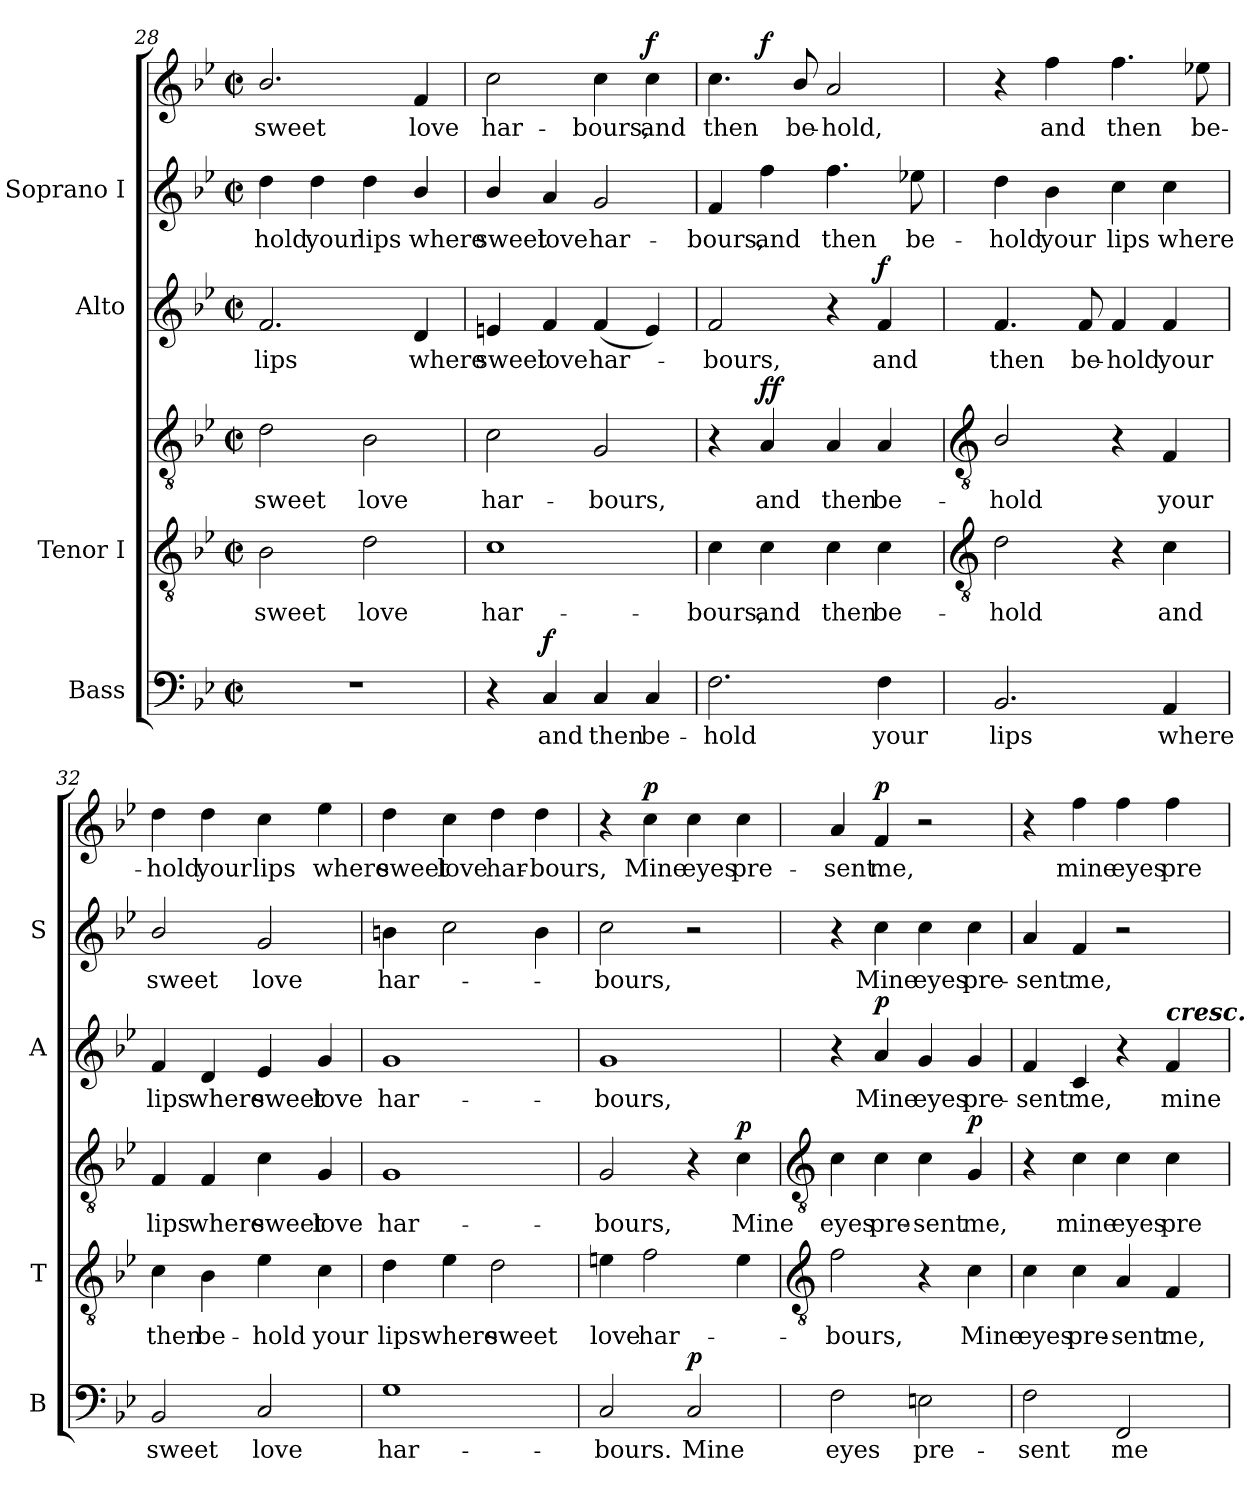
**kern	**text	**dynam	**kern	**text	**kern	**text	**dynam	**kern	**text	**dynam	**kern	**text	**kern	**text	**dynam
*part4	*part4	*part4	*part3	*part3	*part3	*part3	*part3	*part2	*part2	*part2	*part1	*part1	*part1	*part1	*part1
*staff6	*staff6	*staff6	*staff5	*staff5	*staff4	*staff4	*staff4/5	*staff3	*staff3	*staff3	*staff2	*staff2	*staff1	*staff1	*staff1/2
*I"Bass	*	*	*I"Tenor I	*	*	*	*	*I"Alto	*	*	*I"Soprano I	*	*	*	*
*I'B	*	*	*I'T	*	*	*	*	*I'A	*	*	*I'S	*	*	*	*
*clefF4	*	*	*clefGv2	*	*clefGv2	*	*	*clefG2	*	*	*clefG2	*	*clefG2	*	*
*k[b-e-]	*	*	*k[b-e-]	*	*k[b-e-]	*	*	*k[b-e-]	*	*	*k[b-e-]	*	*k[b-e-]	*	*
*B-:	*	*	*B-:	*	*B-:	*	*	*B-:	*	*	*B-:	*	*B-:	*	*
*M2/2	*	*	*M2/2	*	*M2/2	*	*	*M2/2	*	*	*M2/2	*	*M2/2	*	*
*met(c|)	*	*	*met(c|)	*	*met(c|)	*	*	*met(c|)	*	*	*met(c|)	*	*met(c|)	*	*
=28	=28	=28	=28	=28	=28	=28	=28	=28	=28	=28	=28	=28	=28	=28	=28
!	!	!	!	!LO:LY:b	!	!LO:LY:b	!	!	!LO:LY:b	!	!	!LO:LY:b	!	!LO:LY:b	!
1r	.	.	2B-	sweet	2d	sweet	.	2.f	lips	.	4dd	hold	2.b-/	-sweet	.
!	!	!	!	!	!	!	!	!	!	!	!	!LO:LY:b	!	!	!
.	.	.	.	.	.	.	.	.	.	.	4dd	your	.	.	.
!	!	!	!	!LO:LY:b	!	!LO:LY:b	!	!	!	!	!	!LO:LY:b	!	!	!
.	.	.	2d	love	2B-	love	.	.	.	.	4dd	lips	.	.	.
!	!	!	!	!	!	!	!	!	!LO:LY:b	!	!	!LO:LY:b	!	!LO:LY:b	!
.	.	.	.	.	.	.	.	4d	where	.	4b-/	where	4f	love	.
=29	=29	=29	=29	=29	=29	=29	=29	=29	=29	=29	=29	=29	=29	=29	=29
!	!	!	!	!LO:LY:b	!	!LO:LY:b	!	!	!LO:LY:b	!	!	!LO:LY:b	!	!LO:LY:b	!
4r	.	.	1c	har-	2c	har-	.	4en	sweet	.	4b-/	sweet	2cc	har-	.
!	!LO:LY:b	!LO:DY:b	!	!	!	!	!	!	!LO:LY:b	!	!	!LO:LY:b	!	!	!
4C	and	f	.	.	.	.	.	4f	love	.	4a	love	.	.	.
!	!LO:LY:b	!	!	!	!	!LO:LY:b	!	!	!LO:LY:b	!	!	!LO:LY:b	!	!LO:LY:b	!
4C	then	.	.	.	2G	-bours,	.	(<4f	har-	.	2g	har-	4cc	-bours,	.
!	!LO:LY:b	!	!	!	!	!	!	!	!	!	!	!	!	!LO:LY:b	!LO:DY:b
4C	be-	.	.	.	.	.	.	4e)	.	.	.	.	4cc	and	f
=30	=30	=30	=30	=30	=30	=30	=30	=30	=30	=30	=30	=30	=30	=30	=30
!	!LO:LY:b	!	!	!LO:LY:b	!	!	!	!	!LO:LY:b	!	!	!LO:LY:b	!	!LO:LY:b	!
2.F	-hold	.	4c	-bours,	4r	.	.	2f	bours,	.	4f	bours,	4.cc	-then	.
!	!	!	!	!LO:LY:b	!	!LO:LY:b	!LO:DY:b=2	!	!	!	!	!LO:LY:b	!	!	!
!	!	!	!	!	!	!	!LO:DY:n=1:b	!	!	!	!	!	!	!	!LO:DY:b=2
.	.	.	4c	and	4A	-and	f f	.	.	.	4ff	and	.	.	f
!	!	!	!	!	!	!	!	!	!	!	!	!	!	!LO:LY:b	!
.	.	.	.	.	.	.	.	.	.	.	.	.	8b-/	be-	.
!	!	!	!	!LO:LY:b	!	!LO:LY:b	!	!	!	!	!	!LO:LY:b	!	!LO:LY:b	!
.	.	.	4c	then	4A	then	.	4r	.	.	4.ff	then	2a	-hold,	.
!	!LO:LY:b	!	!	!LO:LY:b	!	!LO:LY:b	!	!	!LO:LY:b	!LO:DY:b	!	!	!	!	!
4F	your	.	4c	be-	4A	be-	.	4f	and	f	.	.	.	.	.
!	!	!	!	!	!	!	!	!	!	!	!	!LO:LY:b	!	!	!
.	.	.	.	.	.	.	.	.	.	.	8ee-X	be-	.	.	.
!!LO:LB:g=z
=31	=31	=31	=31	=31	=31	=31	=31	=31	=31	=31	=31	=31	=31	=31	=31
*	*	*	*clefGv2	*	*clefGv2	*	*	*	*	*	*	*	*	*	*
!	!LO:LY:b	!	!	!LO:LY:b	!	!LO:LY:b	!	!	!LO:LY:b	!	!	!LO:LY:b	!	!	!
2.BB-	lips	.	2d	hold	2B-/	-hold	.	4.f	then	.	4dd	-hold	4r	.	.
!	!	!	!	!	!	!	!	!	!	!	!	!LO:LY:b	!	!LO:LY:b	!
.	.	.	.	.	.	.	.	.	.	.	4b-	your	4ff	-and	.
!	!	!	!	!	!	!	!	!	!LO:LY:b	!	!	!	!	!	!
.	.	.	.	.	.	.	.	8f	be-	.	.	.	.	.	.
!	!	!	!	!	!	!	!	!	!LO:LY:b	!	!	!LO:LY:b	!	!LO:LY:b	!
.	.	.	4r	.	4r	.	.	4f	-hold	.	4cc	lips	4.ff	then	.
!	!LO:LY:b	!	!	!LO:LY:b	!	!LO:LY:b	!	!	!LO:LY:b	!	!	!LO:LY:b	!	!	!
4AA	where	.	4c	and	4F	your	.	4f	your	.	4cc	where	.	.	.
!	!	!	!	!	!	!	!	!	!	!	!	!	!	!LO:LY:b	!
.	.	.	.	.	.	.	.	.	.	.	.	.	8ee-X	be-	.
=32	=32	=32	=32	=32	=32	=32	=32	=32	=32	=32	=32	=32	=32	=32	=32
!	!LO:LY:b	!	!	!LO:LY:b	!	!LO:LY:b	!	!	!LO:LY:b	!	!	!LO:LY:b	!	!LO:LY:b	!
2BB-	sweet	.	4c	then	4F	lips	.	4f	lips	.	2b-/	sweet	4dd	hold	.
!	!	!	!	!LO:LY:b	!	!LO:LY:b	!	!	!LO:LY:b	!	!	!	!	!LO:LY:b	!
.	.	.	4B-	be-	4F	where	.	4d	where	.	.	.	4dd	your	.
!	!LO:LY:b	!	!	!LO:LY:b	!	!LO:LY:b	!	!	!LO:LY:b	!	!	!LO:LY:b	!	!LO:LY:b	!
2C	love	.	4e-	-hold	4c	sweet	.	4e-	sweet	.	2g	love	4cc	lips	.
!	!	!	!	!LO:LY:b	!	!LO:LY:b	!	!	!LO:LY:b	!	!	!	!	!LO:LY:b	!
.	.	.	4c	your	4G	love	.	4g	love	.	.	.	4ee-	where	.
=33	=33	=33	=33	=33	=33	=33	=33	=33	=33	=33	=33	=33	=33	=33	=33
!	!LO:LY:b	!	!	!LO:LY:b	!	!LO:LY:b	!	!	!LO:LY:b	!	!	!LO:LY:b	!	!LO:LY:b	!
1G	har-	.	4d	-lips	1G	har-	.	1g	har-	.	4bn	har-	4dd	sweet	.
!	!	!	!	!LO:LY:b	!	!	!	!	!	!	!	!	!	!LO:LY:b	!
.	.	.	4e-	where	.	.	.	.	.	.	2cc	.	4cc	love	.
!	!	!	!	!LO:LY:b	!	!	!	!	!	!	!	!	!	!LO:LY:b	!
.	.	.	2d	sweet	.	.	.	.	.	.	.	.	4dd	har-	.
!	!	!	!	!	!	!	!	!	!	!	!	!	!	!LO:LY:b	!
.	.	.	.	.	.	.	.	.	.	.	4b	.	4dd	-bours,	.
=34	=34	=34	=34	=34	=34	=34	=34	=34	=34	=34	=34	=34	=34	=34	=34
!	!LO:LY:b	!	!	!LO:LY:b	!	!LO:LY:b	!	!	!LO:LY:b	!	!	!LO:LY:b	!	!	!
2C	-bours.	.	4en	love	2G	bours,	.	1g	-bours,	.	2cc	-bours,	4r	.	.
!	!	!	!	!LO:LY:b	!	!	!	!	!	!	!	!	!	!LO:LY:b	!LO:DY:b
.	.	.	2f	har-	.	.	.	.	.	.	.	.	4cc	Mine	p
!	!LO:LY:b	!LO:DY:b	!	!	!	!	!	!	!	!	!	!	!	!LO:LY:b	!
2C	Mine	p	.	.	4r	.	.	.	.	.	2r	.	4cc	eyes	.
!	!	!	!	!	!	!LO:LY:b	!LO:DY:b	!	!	!	!	!	!	!LO:LY:b	!
.	.	.	4e	.	4c	Mine	p	.	.	.	.	.	4cc	pre-	.
!!LO:LB:g=z
=35	=35	=35	=35	=35	=35	=35	=35	=35	=35	=35	=35	=35	=35	=35	=35
*	*	*	*clefGv2	*	*clefGv2	*	*	*	*	*	*	*	*	*	*
!	!LO:LY:b	!	!	!LO:LY:b	!	!LO:LY:b	!	!	!	!	!	!	!	!LO:LY:b	!
2F	eyes	.	2f	bours,	4c	eyes	.	4r	.	.	4r	.	4a	sent	.
!	!	!	!	!	!	!LO:LY:b	!	!	!LO:LY:b	!LO:DY:b	!	!LO:LY:b	!	!LO:LY:b	!LO:DY:b=2
.	.	.	.	.	4c	pre-	.	4a	Mine	p	4cc	Mine	4f	me,	p
!	!LO:LY:b	!	!	!	!	!LO:LY:b	!	!	!LO:LY:b	!	!	!LO:LY:b	!	!	!
2En	pre-	.	4r	.	4c	-sent	.	4g	eyes	.	4cc	eyes	2r	.	.
!	!	!	!	!LO:LY:b	!	!LO:LY:b	!LO:DY:b=2	!	!LO:LY:b	!	!	!LO:LY:b	!	!	!
.	.	.	4c	Mine	4G	me,	p	4g	pre-	.	4cc	pre-	.	.	.
=36	=36	=36	=36	=36	=36	=36	=36	=36	=36	=36	=36	=36	=36	=36	=36
!	!LO:LY:b	!	!	!LO:LY:b	!	!	!	!	!LO:LY:b	!	!	!LO:LY:b	!	!	!
2F	-sent	.	4c	-eyes	4r	.	.	4f	-sent	.	4a	-sent	4r	.	.
!	!	!	!	!LO:LY:b	!	!LO:LY:b	!	!	!LO:LY:b	!	!	!LO:LY:b	!	!LO:LY:b	!
.	.	.	4c	pre-	4c	mine	.	4c	me,	.	4f	me,	4ff	-mine	.
!	!LO:LY:b	!	!	!LO:LY:b	!	!LO:LY:b	!	!	!	!	!	!	!	!LO:LY:b	!
2FF	me	.	4A	-sent	4c	eyes	.	4r	.	.	2r	.	4ff	eyes	.
!	!	!	!	!	!	!	!	!LO:TX:a:Bi:t=cresc.	!	!	!	!	!	!	!
!	!	!	!	!LO:LY:b	!	!LO:LY:b	!	!	!LO:LY:b	!	!	!	!	!LO:LY:b	!
.	.	.	4F	me,	4c	pre-	.	4f	mine	.	.	.	4ff	pre-	.
=	=	=	=	=	=	=	=	=	=	=	=	=	=	=	=
*-	*-	*-	*-	*-	*-	*-	*-	*-	*-	*-	*-	*-	*-	*-	*-
